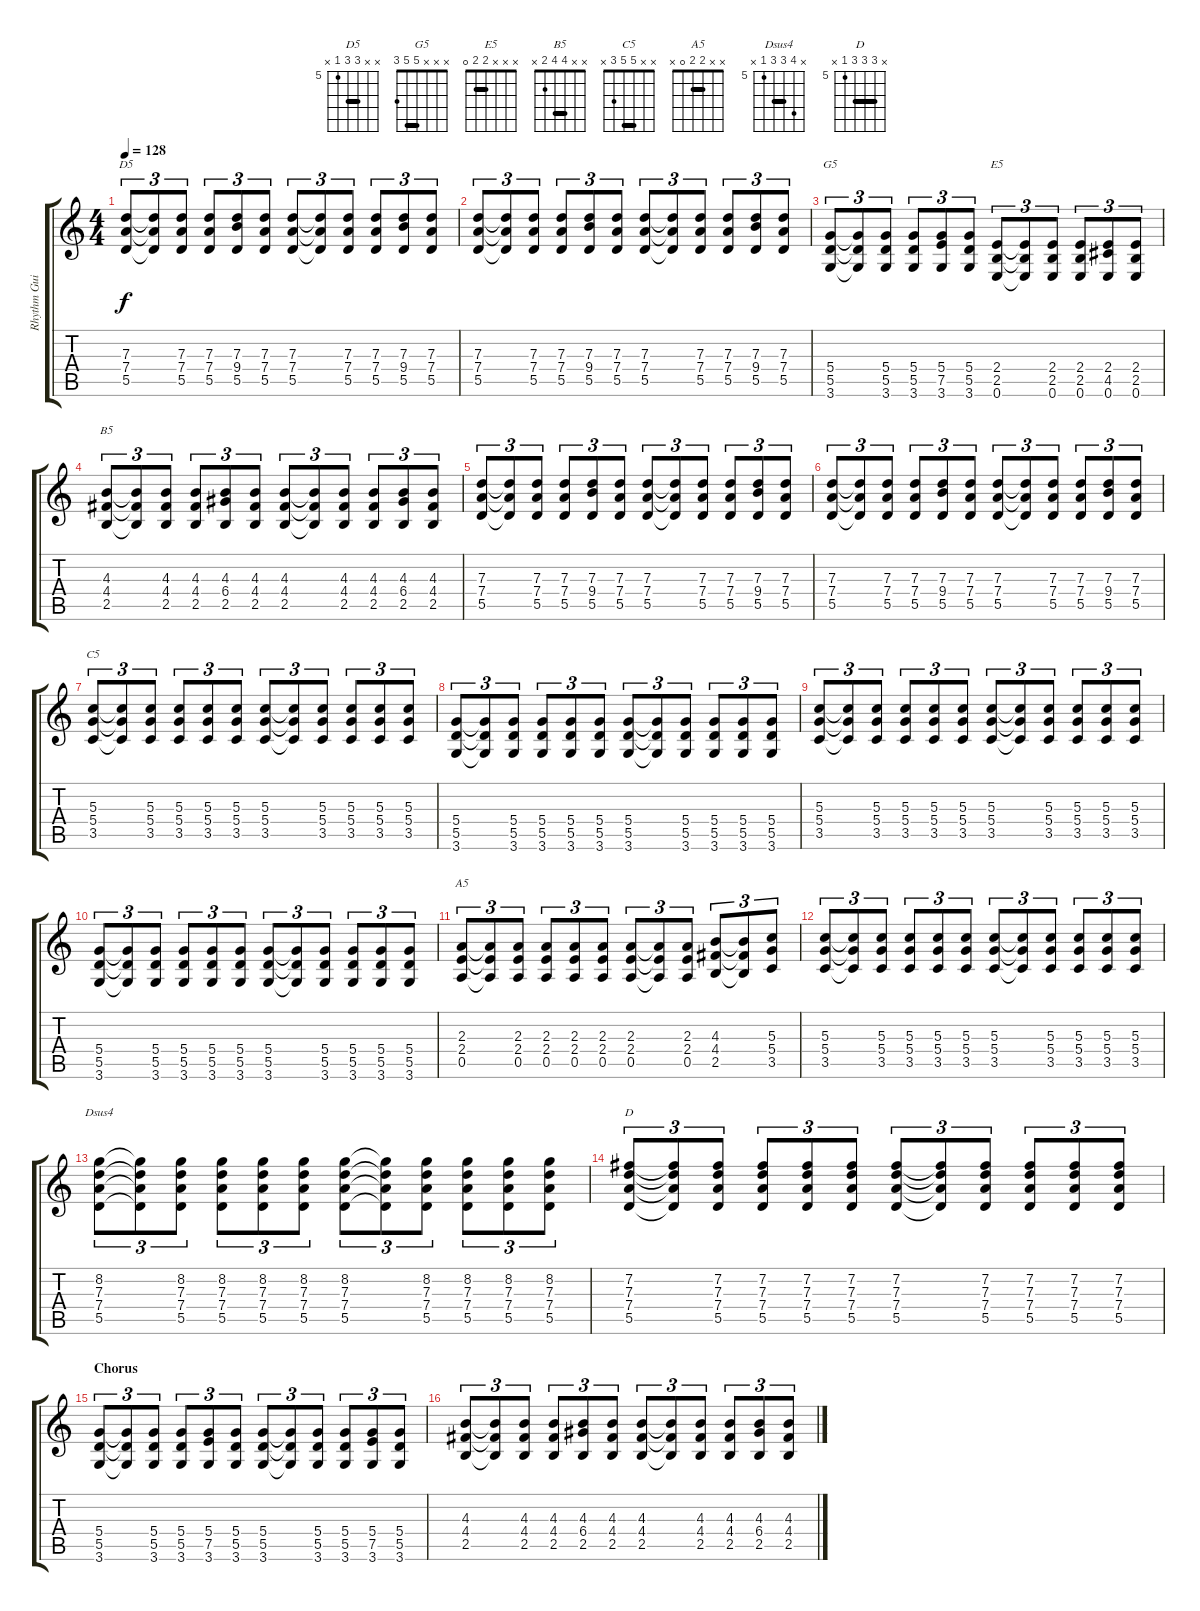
\track ("Rhythm Guitar" "Rhythm Gui") {instrument overdrivenguitar}
\staff {score tabs}
\tuning (E4 B3 G3 D3 A2 E2) {hide}
\chord ("D5" x x 7 7 5 x) {firstfret 5 barre 7}
\chord ("G5" x x x 5 5 3) {barre 5}
\chord ("E5" x x x 2 2 0) {barre 2}
\chord ("B5" x x 4 4 2 x) {barre 4}
\chord ("C5" x x 5 5 3 x) {barre 5}
\chord ("A5" x x 2 2 0 x) {barre 2}
\chord ("Dsus4" x 8 7 7 5 x) {firstfret 5 barre 7}
\chord ("D" x 7 7 7 5 x) {firstfret 5 barre 7}
\ts (4 4)
\tempo 128
\clef g2
\ks c
(7.3 7.4 5.5).8{tu (3 2) ch "D5" dy f} (7.3{t} 7.4{t} 5.5{t}).8{tu (3 2)} (7.3 7.4 5.5).8{tu (3 2)} (7.3 7.4 5.5).8{tu (3 2)} (7.3 9.4 5.5).8{tu (3 2)} (7.3 7.4 5.5).8{tu (3 2)} (7.3 7.4 5.5).8{tu (3 2)} (7.3{t} 7.4{t} 5.5{t}).8{tu (3 2)} (7.3 7.4 5.5).8{tu (3 2)} (7.3 7.4 5.5).8{tu (3 2)} (7.3 9.4 5.5).8{tu (3 2)} (7.3 7.4 5.5).8{tu (3 2)} |
(7.3 7.4 5.5).8{tu (3 2)} (7.3{t} 7.4{t} 5.5{t}).8{tu (3 2)} (7.3 7.4 5.5).8{tu (3 2)} (7.3 7.4 5.5).8{tu (3 2)} (7.3 9.4 5.5).8{tu (3 2)} (7.3 7.4 5.5).8{tu (3 2)} (7.3 7.4 5.5).8{tu (3 2)} (7.3{t} 7.4{t} 5.5{t}).8{tu (3 2)} (7.3 7.4 5.5).8{tu (3 2)} (7.3 7.4 5.5).8{tu (3 2)} (7.3 9.4 5.5).8{tu (3 2)} (7.3 7.4 5.5).8{tu (3 2)} |
(5.4 5.5 3.6).8{tu (3 2) ch "G5"} (5.4{t} 5.5{t} 3.6{t}).8{tu (3 2)} (5.4 5.5 3.6).8{tu (3 2)} (5.4 5.5 3.6).8{tu (3 2)} (5.4 7.5 3.6).8{tu (3 2)} (5.4 5.5 3.6).8{tu (3 2)} (2.4 2.5 0.6).8{tu (3 2) ch "E5"} (2.4{t} 2.5{t} 0.6{t}).8{tu (3 2)} (2.4 2.5 0.6).8{tu (3 2)} (2.4 2.5 0.6).8{tu (3 2)} (2.4 4.5 0.6).8{tu (3 2)} (2.4 2.5 0.6).8{tu (3 2)} |
(4.3 4.4 2.5).8{tu (3 2) ch "B5"} (4.3{t} 4.4{t} 2.5{t}).8{tu (3 2)} (4.3 4.4 2.5).8{tu (3 2)} (4.3 4.4 2.5).8{tu (3 2)} (4.3 6.4 2.5).8{tu (3 2)} (4.3 4.4 2.5).8{tu (3 2)} (4.3 4.4 2.5).8{tu (3 2)} (4.3{t} 4.4{t} 2.5{t}).8{tu (3 2)} (4.3 4.4 2.5).8{tu (3 2)} (4.3 4.4 2.5).8{tu (3 2)} (4.3 6.4 2.5).8{tu (3 2)} (4.3 4.4 2.5).8{tu (3 2)} |
(7.3 7.4 5.5).8{tu (3 2)} (7.3{t} 7.4{t} 5.5{t}).8{tu (3 2)} (7.3 7.4 5.5).8{tu (3 2)} (7.3 7.4 5.5).8{tu (3 2)} (7.3 9.4 5.5).8{tu (3 2)} (7.3 7.4 5.5).8{tu (3 2)} (7.3 7.4 5.5).8{tu (3 2)} (7.3{t} 7.4{t} 5.5{t}).8{tu (3 2)} (7.3 7.4 5.5).8{tu (3 2)} (7.3 7.4 5.5).8{tu (3 2)} (7.3 9.4 5.5).8{tu (3 2)} (7.3 7.4 5.5).8{tu (3 2)} |
(7.3 7.4 5.5).8{tu (3 2)} (7.3{t} 7.4{t} 5.5{t}).8{tu (3 2)} (7.3 7.4 5.5).8{tu (3 2)} (7.3 7.4 5.5).8{tu (3 2)} (7.3 9.4 5.5).8{tu (3 2)} (7.3 7.4 5.5).8{tu (3 2)} (7.3 7.4 5.5).8{tu (3 2)} (7.3{t} 7.4{t} 5.5{t}).8{tu (3 2)} (7.3 7.4 5.5).8{tu (3 2)} (7.3 7.4 5.5).8{tu (3 2)} (7.3 9.4 5.5).8{tu (3 2)} (7.3 7.4 5.5).8{tu (3 2)} |
(5.3 5.4 3.5).8{tu (3 2) ch "C5"} (5.3{t} 5.4{t} 3.5{t}).8{tu (3 2)} (5.3 5.4 3.5).8{tu (3 2)} (5.3 5.4 3.5).8{tu (3 2)} (5.3 5.4 3.5).8{tu (3 2)} (5.3 5.4 3.5).8{tu (3 2)} (5.3 5.4 3.5).8{tu (3 2)} (5.3{t} 5.4{t} 3.5{t}).8{tu (3 2)} (5.3 5.4 3.5).8{tu (3 2)} (5.3 5.4 3.5).8{tu (3 2)} (5.3 5.4 3.5).8{tu (3 2)} (5.3 5.4 3.5).8{tu (3 2)} |
(5.4 5.5 3.6).8{tu (3 2)} (5.4{t} 5.5{t} 3.6{t}).8{tu (3 2)} (5.4 5.5 3.6).8{tu (3 2)} (5.4 5.5 3.6).8{tu (3 2)} (5.4 5.5 3.6).8{tu (3 2)} (5.4 5.5 3.6).8{tu (3 2)} (5.4 5.5 3.6).8{tu (3 2)} (5.4{t} 5.5{t} 3.6{t}).8{tu (3 2)} (5.4 5.5 3.6).8{tu (3 2)} (5.4 5.5 3.6).8{tu (3 2)} (5.4 5.5 3.6).8{tu (3 2)} (5.4 5.5 3.6).8{tu (3 2)} |
(5.3 5.4 3.5).8{tu (3 2)} (5.3{t} 5.4{t} 3.5{t}).8{tu (3 2)} (5.3 5.4 3.5).8{tu (3 2)} (5.3 5.4 3.5).8{tu (3 2)} (5.3 5.4 3.5).8{tu (3 2)} (5.3 5.4 3.5).8{tu (3 2)} (5.3 5.4 3.5).8{tu (3 2)} (5.3{t} 5.4{t} 3.5{t}).8{tu (3 2)} (5.3 5.4 3.5).8{tu (3 2)} (5.3 5.4 3.5).8{tu (3 2)} (5.3 5.4 3.5).8{tu (3 2)} (5.3 5.4 3.5).8{tu (3 2)} |
(5.4 5.5 3.6).8{tu (3 2)} (5.4{t} 5.5{t} 3.6{t}).8{tu (3 2)} (5.4 5.5 3.6).8{tu (3 2)} (5.4 5.5 3.6).8{tu (3 2)} (5.4 5.5 3.6).8{tu (3 2)} (5.4 5.5 3.6).8{tu (3 2)} (5.4 5.5 3.6).8{tu (3 2)} (5.4{t} 5.5{t} 3.6{t}).8{tu (3 2)} (5.4 5.5 3.6).8{tu (3 2)} (5.4 5.5 3.6).8{tu (3 2)} (5.4 5.5 3.6).8{tu (3 2)} (5.4 5.5 3.6).8{tu (3 2)} |
(2.3 2.4 0.5).8{tu (3 2) ch "A5"} (2.3{t} 2.4{t} 0.5{t}).8{tu (3 2)} (2.3 2.4 0.5).8{tu (3 2)} (2.3 2.4 0.5).8{tu (3 2)} (2.3 2.4 0.5).8{tu (3 2)} (2.3 2.4 0.5).8{tu (3 2)} (2.3 2.4 0.5).8{tu (3 2)} (2.3{t} 2.4{t} 0.5{t}).8{tu (3 2)} (2.3 2.4 0.5).8{tu (3 2)} (4.3 4.4 2.5).8{tu (3 2)} (4.3{t} 4.4{t} 2.5{t}).8{tu (3 2)} (5.3 5.4 3.5).8{tu (3 2)} |
(5.3 5.4 3.5).8{tu (3 2)} (5.3{t} 5.4{t} 3.5{t}).8{tu (3 2)} (5.3 5.4 3.5).8{tu (3 2)} (5.3 5.4 3.5).8{tu (3 2)} (5.3 5.4 3.5).8{tu (3 2)} (5.3 5.4 3.5).8{tu (3 2)} (5.3 5.4 3.5).8{tu (3 2)} (5.3{t} 5.4{t} 3.5{t}).8{tu (3 2)} (5.3 5.4 3.5).8{tu (3 2)} (5.3 5.4 3.5).8{tu (3 2)} (5.3 5.4 3.5).8{tu (3 2)} (5.3 5.4 3.5).8{tu (3 2)} |
(8.2 7.3 7.4 5.5).8{tu (3 2) ch "Dsus4"} (8.2{t} 7.3{t} 7.4{t} 5.5{t}).8{tu (3 2)} (8.2 7.3 7.4 5.5).8{tu (3 2)} (8.2 7.3 7.4 5.5).8{tu (3 2)} (8.2 7.3 7.4 5.5).8{tu (3 2)} (8.2 7.3 7.4 5.5).8{tu (3 2)} (8.2 7.3 7.4 5.5).8{tu (3 2)} (8.2{t} 7.3{t} 7.4{t} 5.5{t}).8{tu (3 2)} (8.2 7.3 7.4 5.5).8{tu (3 2)} (8.2 7.3 7.4 5.5).8{tu (3 2)} (8.2 7.3 7.4 5.5).8{tu (3 2)} (8.2 7.3 7.4 5.5).8{tu (3 2)} |
(7.2 7.3 7.4 5.5).8{tu (3 2) ch "D"} (7.2{t} 7.3{t} 7.4{t} 5.5{t}).8{tu (3 2)} (7.2 7.3 7.4 5.5).8{tu (3 2)} (7.2 7.3 7.4 5.5).8{tu (3 2)} (7.2 7.3 7.4 5.5).8{tu (3 2)} (7.2 7.3 7.4 5.5).8{tu (3 2)} (7.2 7.3 7.4 5.5).8{tu (3 2)} (7.2{t} 7.3{t} 7.4{t} 5.5{t}).8{tu (3 2)} (7.2 7.3 7.4 5.5).8{tu (3 2)} (7.2 7.3 7.4 5.5).8{tu (3 2)} (7.2 7.3 7.4 5.5).8{tu (3 2)} (7.2 7.3 7.4 5.5).8{tu (3 2)} |
\section ("" "Chorus")
(5.4 5.5 3.6).8{tu (3 2)} (5.4{t} 5.5{t} 3.6{t}).8{tu (3 2)} (5.4 5.5 3.6).8{tu (3 2)} (5.4 5.5 3.6).8{tu (3 2)} (5.4 7.5 3.6).8{tu (3 2)} (5.4 5.5 3.6).8{tu (3 2)} (5.4 5.5 3.6).8{tu (3 2)} (5.4{t} 5.5{t} 3.6{t}).8{tu (3 2)} (5.4 5.5 3.6).8{tu (3 2)} (5.4 5.5 3.6).8{tu (3 2)} (5.4 7.5 3.6).8{tu (3 2)} (5.4 5.5 3.6).8{tu (3 2)} |
(4.3 4.4 2.5).8{tu (3 2)} (4.3{t} 4.4{t} 2.5{t}).8{tu (3 2)} (4.3 4.4 2.5).8{tu (3 2)} (4.3 4.4 2.5).8{tu (3 2)} (4.3 6.4 2.5).8{tu (3 2)} (4.3 4.4 2.5).8{tu (3 2)} (4.3 4.4 2.5).8{tu (3 2)} (4.3{t} 4.4{t} 2.5{t}).8{tu (3 2)} (4.3 4.4 2.5).8{tu (3 2)} (4.3 4.4 2.5).8{tu (3 2)} (4.3 6.4 2.5).8{tu (3 2)} (4.3 4.4 2.5).8{tu (3 2)}
